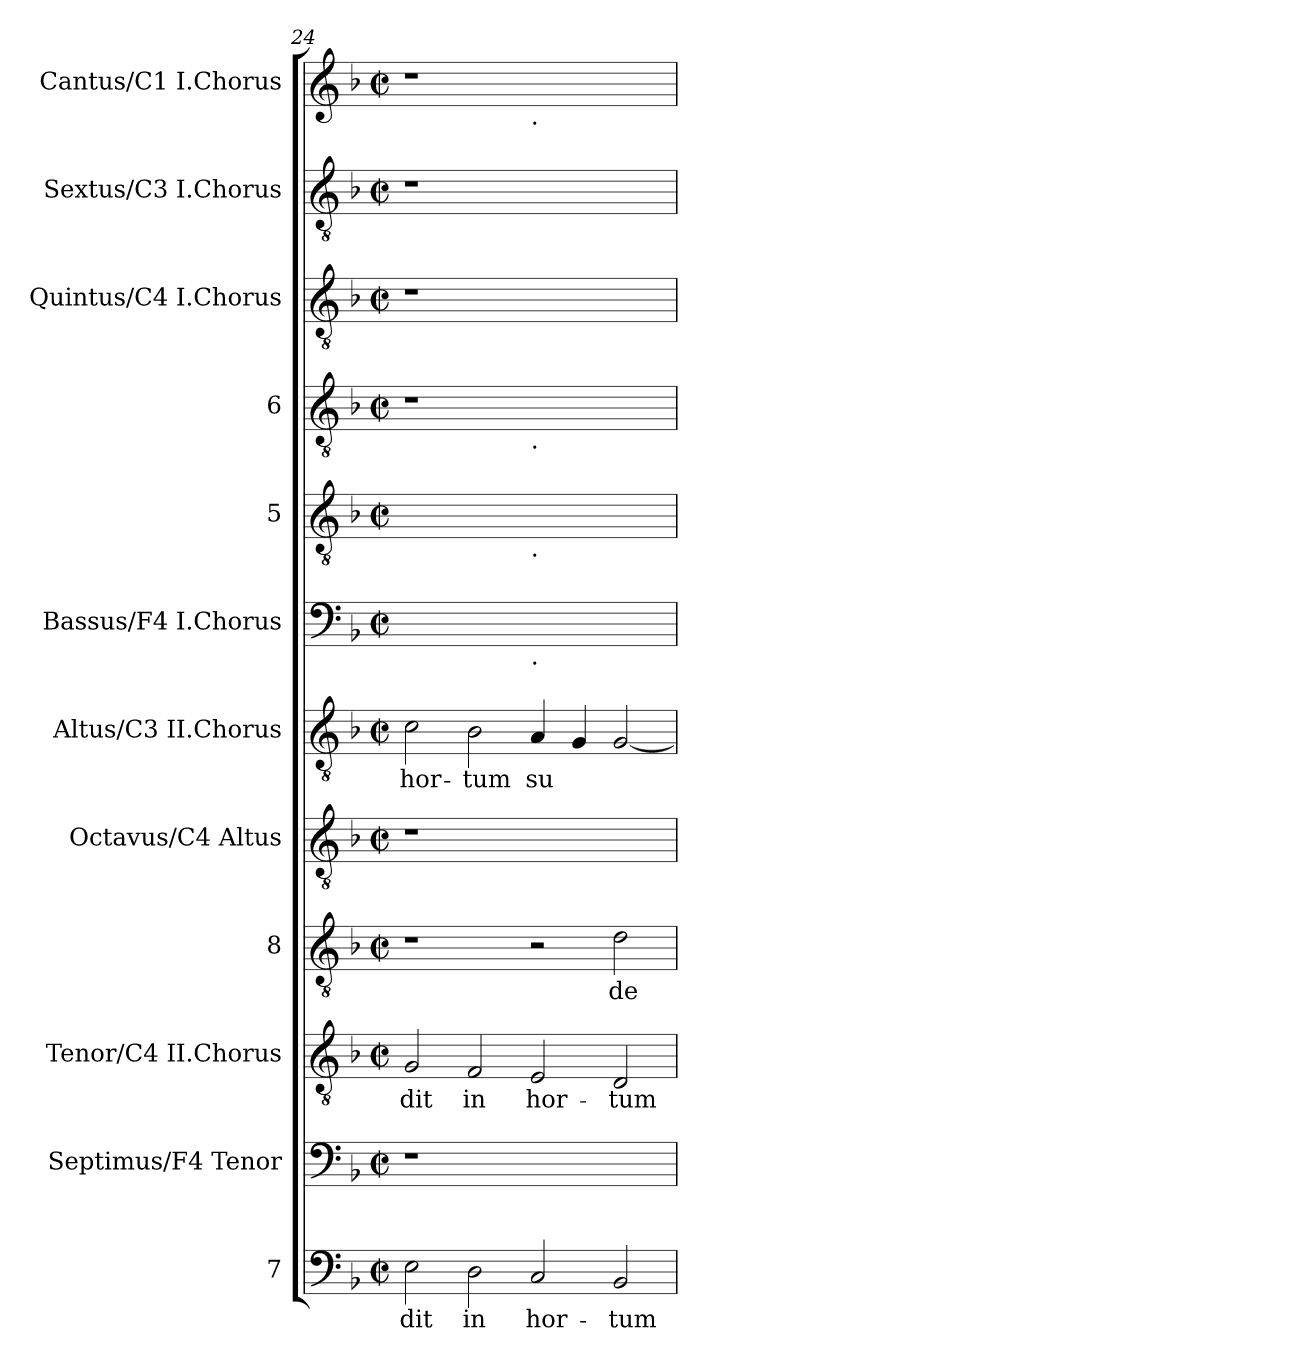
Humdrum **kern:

**kern	**text	**kern	**kern	**text	**kern	**text	**kern	**kern	**text	**kern	**kern	**kern	**kern	**kern	**kern
*part12	*part12	*part11	*part10	*part10	*part9	*part9	*part8	*part7	*part7	*part6	*part5	*part4	*part3	*part2	*part1
*staff12	*staff12	*staff11	*staff10	*staff10	*staff9	*staff9	*staff8	*staff7	*staff7	*staff6	*staff5	*staff4	*staff3	*staff2	*staff1
*I"7	*	*I"Septimus/F4  Tenor	*I"Tenor/C4  II.Chorus	*	*I"8	*	*I"Octavus/C4  Altus	*I"Altus/C3  II.Chorus	*	*I"Bassus/F4  I.Chorus	*I"5	*I"6	*I"Quintus/C4  I.Chorus	*I"Sextus/C3  I.Chorus	*I"Cantus/C1  I.Chorus
*	*	*	*I'T	*	*	*	*	*I'A	*	*I'B	*	*	*	*	*I'C
!!LO:PB:g=z
*clefF4	*	*clefF4	*clefGv2	*	*clefGv2	*	*clefGv2	*clefGv2	*	*clefF4	*clefGv2	*clefGv2	*clefGv2	*clefGv2	*clefG2
*k[b-]	*	*k[b-]	*k[b-]	*	*k[b-]	*	*k[b-]	*k[b-]	*	*k[b-]	*k[b-]	*k[b-]	*k[b-]	*k[b-]	*k[b-]
*F:	*	*F:	*F:	*	*F:	*	*F:	*F:	*	*F:	*F:	*F:	*F:	*F:	*F:
*M2/2	*	*M2/2	*M2/2	*	*M2/2	*	*M2/2	*M2/2	*	*M2/2	*M2/2	*M2/2	*M2/2	*M2/2	*M2/2
*met(c|)	*	*met(c|)	*met(c|)	*	*met(c|)	*	*met(c|)	*met(c|)	*	*met(c|)	*met(c|)	*met(c|)	*met(c|)	*met(c|)	*met(c|)
=24	=24	=24	=24	=24	=24	=24	=24	=24	=24	=24	=24	=24	=24	=24	=24
!	!LO:LY:b:cj	!	!	!LO:LY:b:cj	!	!	!	!	!LO:LY:b:cj	!	!	!	!	!	!
2E\	-dit	1r	2G/	-dit	1r	.	1r	2c\	hor-	1ryy	1ryy	1r	1r	1r	1r
!	!LO:LY:b:cj	!	!	!LO:LY:b:cj	!	!	!	!	!LO:LY:b:cj	!	!	!	!	!	!
2D\	in	.	2F/	in	.	.	.	2B-\	-tum	.	.	.	.	.	.
!	!	!	!	!	!	!	!	!	!	!	!	!	!	!	!LO:TX:b:t=.
!	!	!	!	!	!	!	!	!	!	!	!	!LO:TX:b:t=.	!	!	!
!	!	!	!	!	!	!	!	!	!	!	!LO:TX:b:t=.	!	!	!	!
!	!	!	!	!	!	!	!	!	!	!LO:TX:b:t=.	!	!	!	!	!
!	!LO:LY:b:cj	!	!	!LO:LY:b:cj	!	!	!	!	!LO:LY:b:cj	!	!	!	!	!	!
2C/	hor-	1ryy	2E/	hor-	2r	.	1ryy	4A/	su-	1ryy	1ryy	1ryy	1ryy	1ryy	1ryy
!	!	!	!	!	!	!	!	!	!LO:LY:b:cj	!	!	!	!	!	!
.	.	.	.	.	.	.	.	4G/	--	.	.	.	.	.	.
!	!LO:LY:b:cj	!	!	!LO:LY:b:cj	!	!LO:LY:b:cj	!	!	!LO:LY:b:cj	!	!	!	!	!	!
2BB-/	-tum	.	2D/	-tum	2d\	de-	.	[<2G/	--	.	.	.	.	.	.
=	=	=	=	=	=	=	=	=	=	=	=	=	=	=	=
*-	*-	*-	*-	*-	*-	*-	*-	*-	*-	*-	*-	*-	*-	*-	*-
